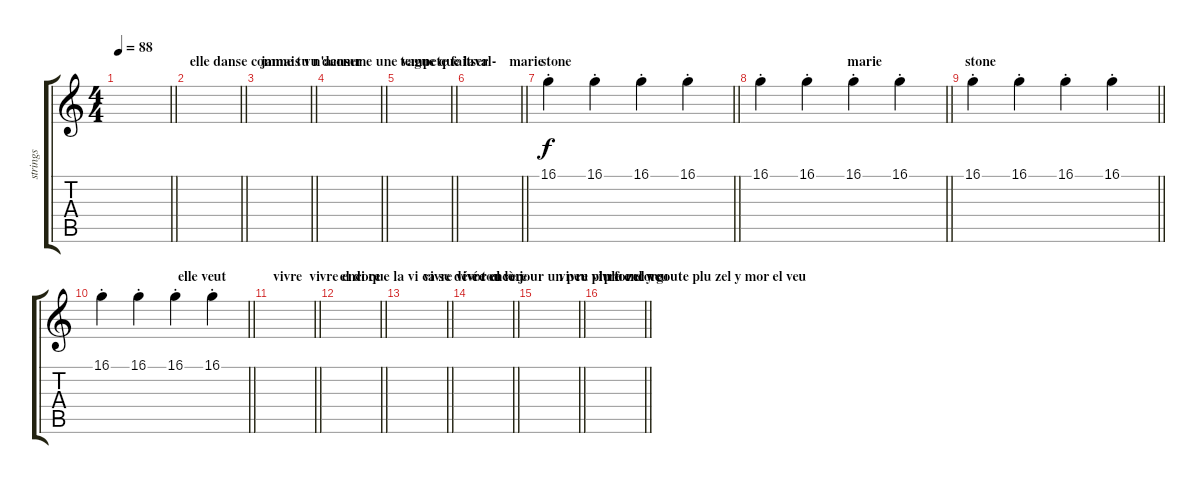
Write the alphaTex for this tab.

\track ("strings" "strings") {instrument stringensemble1}
\staff {score tabs}
\tuning (Eb4 Bb3 Gb3 Db3 Ab2 Eb2) {hide}
\ts (4 4)
\tempo 88
\clef g2
\barLineRight lightlight
\ks c
|
\section ("" "elle danse comme tu n'a")
\barLineRight lightlight
|
\section ("" "jamais vu danser")
\barLineRight lightlight
|
\section ("" "comme une vague que la")
\barLineRight lightlight
|
\section ("" "tempete fait val-")
\barLineRight lightlight
|
\section ("" "ser      marie")
\barLineRight lightlight
|
\section ("" "stone")
\barLineRight lightlight
16.1{st}.4 16.1{st}.4 16.1{st}.4 16.1{st}.4 |
\section ("" "                           marie")
\barLineRight lightlight
16.1{st}.4 16.1{st}.4 16.1{st}.4 16.1{st}.4 |
\section ("" "stone")
\barLineRight lightlight
16.1{st}.4 16.1{st}.4 16.1{st}.4 16.1{st}.4 |
\section ("" "                        elle veut")
\barLineRight lightlight
16.1{st}.4 16.1{st}.4 16.1{st}.4 16.1{st}.4 |
\section ("" "vivre  vivre encore")
\barLineRight lightlight
|
\section ("" "el di que la vi ca se dévor el veu")
\barLineRight lightlight
|
\section ("" "     vivre vivre encore")
\barLineRight lightlight
|
\section ("" "é tou lè jour un peu plu for el veu")
\barLineRight lightlight
|
\section ("" "      vivre vivre encore")
\barLineRight lightlight
|
\section ("" "plu zel y goute plu zel y mor el veu")
\barLineRight lightlight
